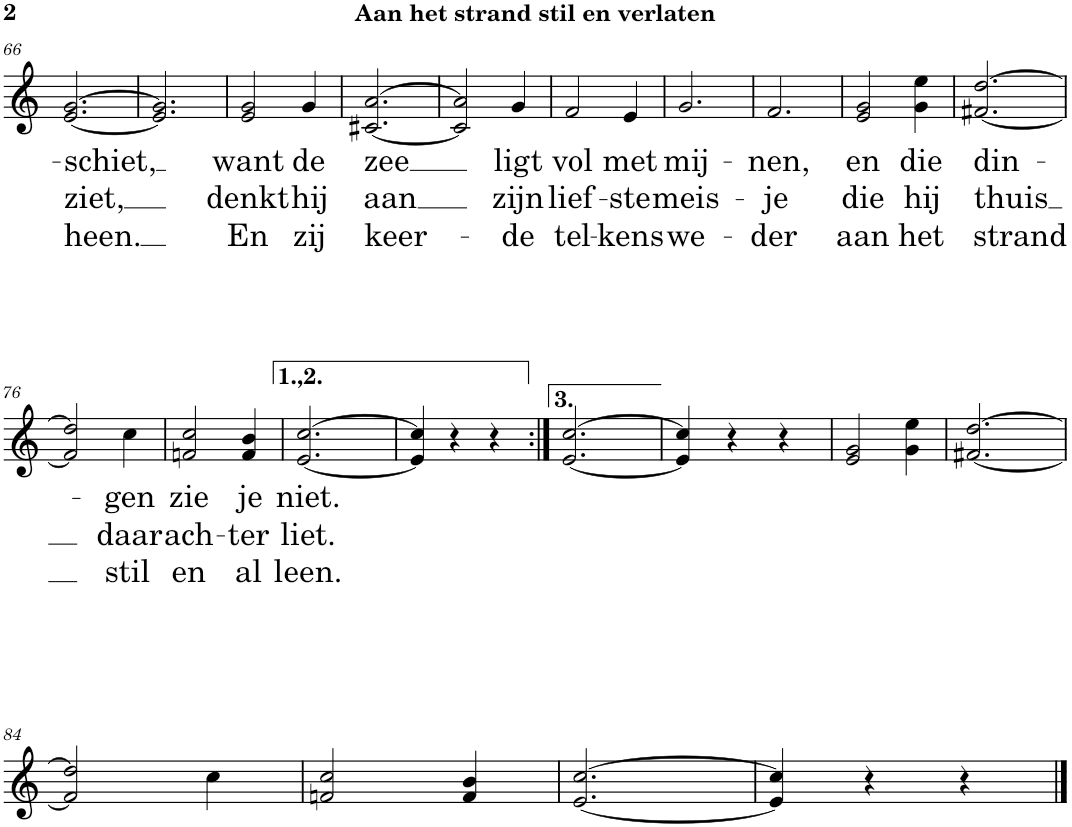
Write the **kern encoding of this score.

**kern	**text	**text	**text
*part1	*part1	*part1	*part1
*staff1	*staff1	*staff1	*staff1
*I"Accordeon	*	*	*
*I'Acc.	*	*	*
!!LO:PB:g=z
*clefG2	*	*	*
*k[]	*	*	*
*M3/4	*	*	*
=66	=66	=66	=66
!	!LO:LY:b	!LO:LY:b	!LO:LY:b
[<2.e/ [>2.g/	-schiet,	ziet,	heen.
=67	=67	=67	=67
2.e/] 2.g/]	.	.	.
=68	=68	=68	=68
!	!LO:LY:b	!LO:LY:b	!LO:LY:b
2e/ 2g/	want	denkt	En
!	!LO:LY:b	!LO:LY:b	!LO:LY:b
4g/	de	hij	zij
=69	=69	=69	=69
!	!LO:LY:b	!LO:LY:b	!LO:LY:b
[<2.c#X/ [>2.a/	zee	aan	keer-
=70	=70	=70	=70
2c#/] 2a/]	.	.	.
!	!LO:LY:b	!LO:LY:b	!LO:LY:b
4g/	ligt	zijn	-de
=71	=71	=71	=71
!	!LO:LY:b	!LO:LY:b	!LO:LY:b
2f/	vol	lief-	tel-
!	!LO:LY:b	!LO:LY:b	!LO:LY:b
4e/	met	-ste	-kens
=72	=72	=72	=72
!	!LO:LY:b	!LO:LY:b	!LO:LY:b
2.g/	mij-	meis-	we-
=73	=73	=73	=73
!	!LO:LY:b	!LO:LY:b	!LO:LY:b
2.f/	-nen,	-je	-der
=74	=74	=74	=74
!	!LO:LY:b	!LO:LY:b	!LO:LY:b
2e/ 2g/	en	die	aan
!	!LO:LY:b	!LO:LY:b	!LO:LY:b
4g\ 4ee\	die	hij	het
=75	=75	=75	=75
!	!LO:LY:b	!LO:LY:b	!LO:LY:b
[<2.f#X/ [>2.dd/	din-	thuis	strand
!!LO:LB:g=z
=76	=76	=76	=76
2f#/] 2dd/]	.	.	.
!	!LO:LY:b	!LO:LY:b	!LO:LY:b
4cc\	-gen	daar	stil
=77	=77	=77	=77
!	!LO:LY:b	!LO:LY:b	!LO:LY:b
2fn/ 2cc/	zie	ach-	en
!	!LO:LY:b	!LO:LY:b	!LO:LY:b
4f/ 4b/	je	-ter	al
=78	=78	=78	=78
!	!LO:LY:b	!LO:LY:b	!LO:LY:b
[2.e/ [2.cc/	niet.	liet.	-leen.
=79	=79	=79	=79
4e/] 4cc/]	.	.	.
4r	.	.	.
4r	.	.	.
=80:|!	=80:|!	=80:|!	=80:|!
[2.e/ [2.cc/	.	.	.
=81	=81	=81	=81
4e/] 4cc/]	.	.	.
4r	.	.	.
4r	.	.	.
=82	=82	=82	=82
2e/ 2g/	.	.	.
4g\ 4ee\	.	.	.
=83	=83	=83	=83
[<2.f#X/ [>2.dd/	.	.	.
!!LO:LB:g=z
=84	=84	=84	=84
2f#/] 2dd/]	.	.	.
4cc\	.	.	.
=85	=85	=85	=85
2fn/ 2cc/	.	.	.
4f/ 4b/	.	.	.
=86	=86	=86	=86
[<2.e/ [>2.cc/	.	.	.
=87	=87	=87	=87
4e/] 4cc/]	.	.	.
4r	.	.	.
4r	.	.	.
==	==	==	==
*-	*-	*-	*-
